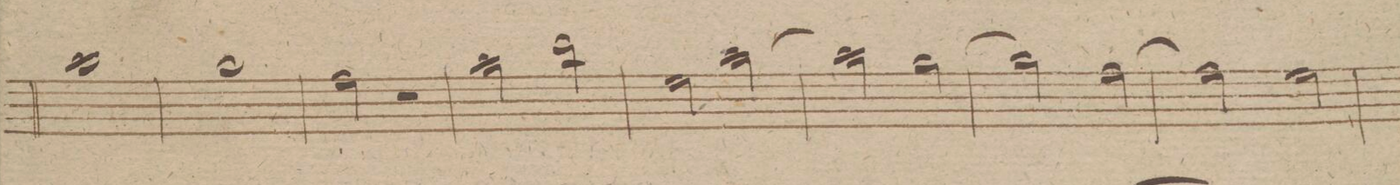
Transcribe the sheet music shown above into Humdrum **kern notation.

**kern	**dynam
*I"Trombone Alto.	*
*clefC3	*
*k[f#]	*
*met(c|)	*
*M2/2	*
1b\]	.
=300	=300
1a\	.
=301	=301
2g\	.
2r	.
=302	=302
2b\	.
2cc\	.
=303	=303
2f#\	.
[2b\	.
=304	=304
2b\]	.
[2a\	.
=305	=305
2a\]	.
[2g\	.
=306	=306
2g\]	.
[2f#\	.
=307	=307
*-	*-
